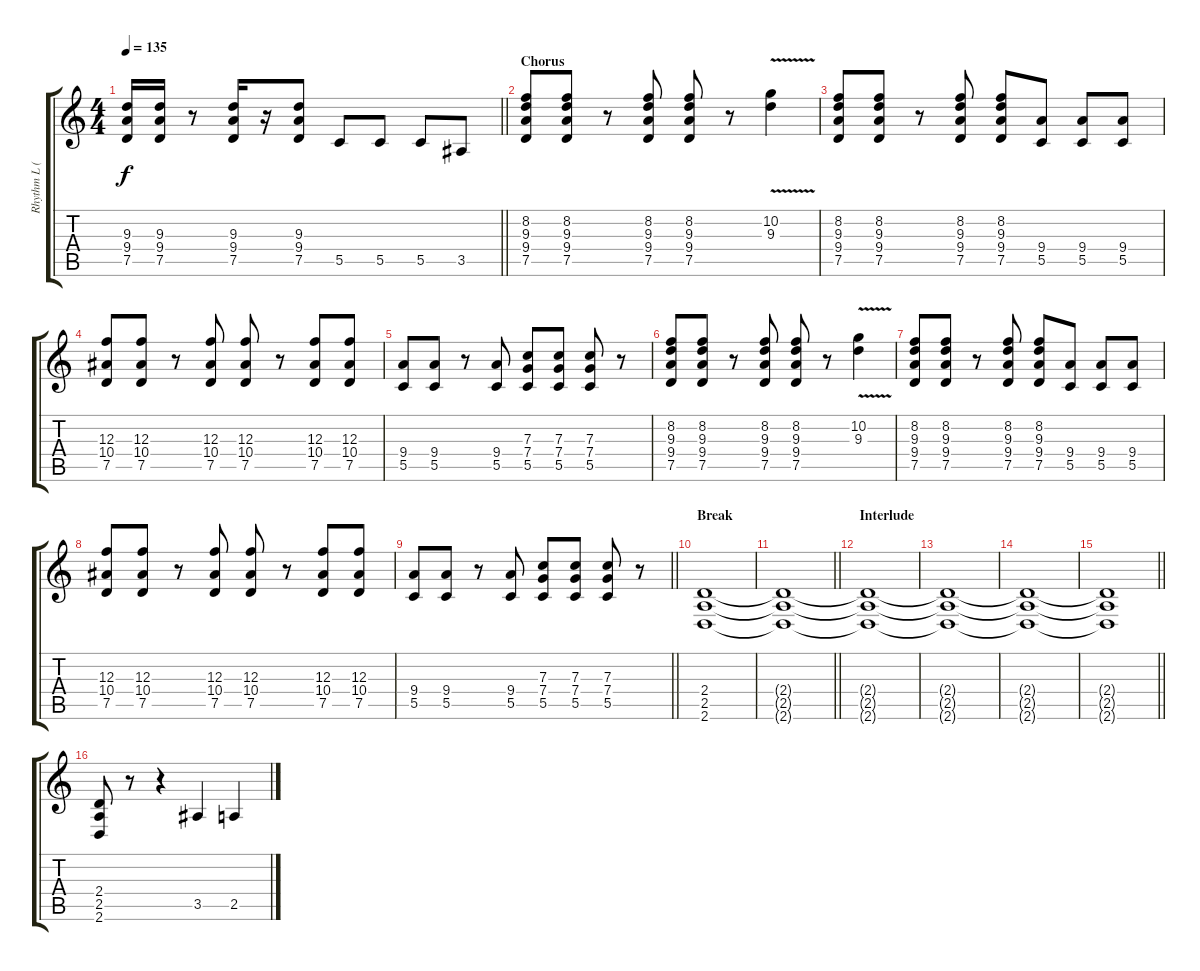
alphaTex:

\track ("Rhythm L (Konstl)" "Rhythm L (") {instrument distortionguitar}
\staff {score tabs}
\tuning (D4 A3 F3 C3 G2 C2) {hide}
\ts (4 4)
\tempo 135
\clef g2
\barLineRight lightlight
\ks aminor
(9.3 9.4 7.5).16{dy f} (9.3 9.4 7.5).16 r.8 (9.3 9.4 7.5).16 r.16 (9.3 9.4 7.5).8 5.5.8 5.5.8 5.5.8 3.5.8 |
\section ("" "Chorus")
(8.2 9.3 9.4 7.5).8 (8.2 9.3 9.4 7.5).8 r.8 (8.2 9.3 9.4 7.5).8 (8.2 9.3 9.4 7.5).8 r.8 (10.2{v} 9.3).4 |
(8.2 9.3 9.4 7.5).8 (8.2 9.3 9.4 7.5).8 r.8 (8.2 9.3 9.4 7.5).8 (8.2 9.3 9.4 7.5).8 (9.4 5.5).8 (9.4 5.5).8 (9.4 5.5).8 |
(12.3 10.4 7.5).8 (12.3 10.4 7.5).8 r.8 (12.3 10.4 7.5).8 (12.3 10.4 7.5).8 r.8 (12.3 10.4 7.5).8 (12.3 10.4 7.5).8 |
(9.4 5.5).8 (9.4 5.5).8 r.8 (9.4 5.5).8 (7.3 7.4 5.5).8 (7.3 7.4 5.5).8 (7.3 7.4 5.5).8 r.8 |
(8.2 9.3 9.4 7.5).8 (8.2 9.3 9.4 7.5).8 r.8 (8.2 9.3 9.4 7.5).8 (8.2 9.3 9.4 7.5).8 r.8 (10.2{v} 9.3).4 |
(8.2 9.3 9.4 7.5).8 (8.2 9.3 9.4 7.5).8 r.8 (8.2 9.3 9.4 7.5).8 (8.2 9.3 9.4 7.5).8 (9.4 5.5).8 (9.4 5.5).8 (9.4 5.5).8 |
(12.3 10.4 7.5).8 (12.3 10.4 7.5).8 r.8 (12.3 10.4 7.5).8 (12.3 10.4 7.5).8 r.8 (12.3 10.4 7.5).8 (12.3 10.4 7.5).8 |
\barLineRight lightlight
(9.4 5.5).8 (9.4 5.5).8 r.8 (9.4 5.5).8 (7.3 7.4 5.5).8 (7.3 7.4 5.5).8 (7.3 7.4 5.5).8 r.8 |
\section ("" "Break")
\ks c
(2.4 2.5 2.6).1 |
\barLineRight lightlight
(2.4{t} 2.5{t} 2.6{t}).1 |
\section ("" "Interlude")
(2.4{t} 2.5{t} 2.6{t}).1{volume 0} |
(2.4{t} 2.5{t} 2.6{t}).1 |
(2.4{t} 2.5{t} 2.6{t}).1{volume 13} |
\barLineRight lightlight
(2.4{t} 2.5{t} 2.6{t}).1 |
(2.4 2.5 2.6).8{balance 0} r.8 r.4 3.5.4 2.5.4
